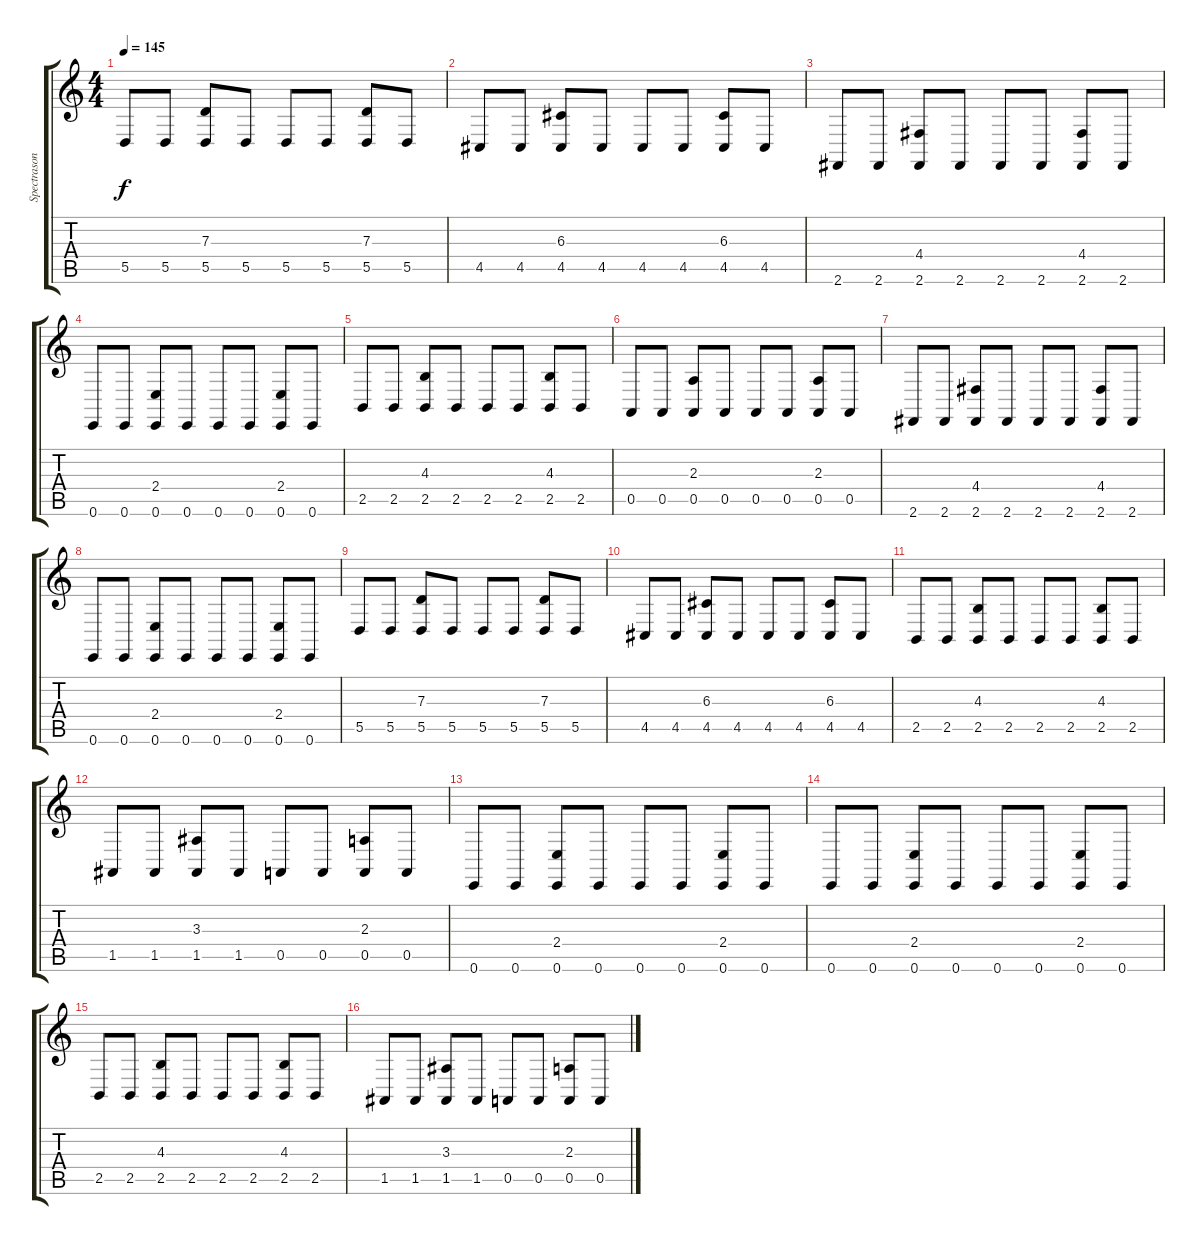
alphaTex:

\track ("Spectrasonics Omnisphere" "Spectrason") {instrument lead2sawtooth}
\staff {score tabs}
\tuning (E4 B3 G3 D3 A2 E2) {hide}
\ts (4 4)
\tempo 145
\clef g2
\ks c
5.5.8{dy f} 5.5.8 (7.3 5.5).8 5.5.8 5.5.8 5.5.8 (7.3 5.5).8 5.5.8 |
4.5.8 4.5.8 (6.3 4.5).8 4.5.8 4.5.8 4.5.8 (6.3 4.5).8 4.5.8 |
2.6.8 2.6.8 (4.4 2.6).8 2.6.8 2.6.8 2.6.8 (4.4 2.6).8 2.6.8 |
0.6.8 0.6.8 (2.4 0.6).8 0.6.8 0.6.8 0.6.8 (2.4 0.6).8 0.6.8 |
2.5.8 2.5.8 (4.3 2.5).8 2.5.8 2.5.8 2.5.8 (4.3 2.5).8 2.5.8 |
0.5.8 0.5.8 (2.3 0.5).8 0.5.8 0.5.8 0.5.8 (2.3 0.5).8 0.5.8 |
2.6.8 2.6.8 (4.4 2.6).8 2.6.8 2.6.8 2.6.8 (4.4 2.6).8 2.6.8 |
0.6.8 0.6.8 (2.4 0.6).8 0.6.8 0.6.8 0.6.8 (2.4 0.6).8 0.6.8 |
5.5.8 5.5.8 (7.3 5.5).8 5.5.8 5.5.8 5.5.8 (7.3 5.5).8 5.5.8 |
4.5.8 4.5.8 (6.3 4.5).8 4.5.8 4.5.8 4.5.8 (6.3 4.5).8 4.5.8 |
2.5.8 2.5.8 (4.3 2.5).8 2.5.8 2.5.8 2.5.8 (4.3 2.5).8 2.5.8 |
1.5.8 1.5.8 (3.3 1.5).8 1.5.8 0.5.8 0.5.8 (2.3 0.5).8 0.5.8 |
0.6.8 0.6.8 (2.4 0.6).8 0.6.8 0.6.8 0.6.8 (2.4 0.6).8 0.6.8 |
0.6.8 0.6.8 (2.4 0.6).8 0.6.8 0.6.8 0.6.8 (2.4 0.6).8 0.6.8 |
2.5.8 2.5.8 (4.3 2.5).8 2.5.8 2.5.8 2.5.8 (4.3 2.5).8 2.5.8 |
1.5.8 1.5.8 (3.3 1.5).8 1.5.8 0.5.8 0.5.8 (2.3 0.5).8 0.5.8
